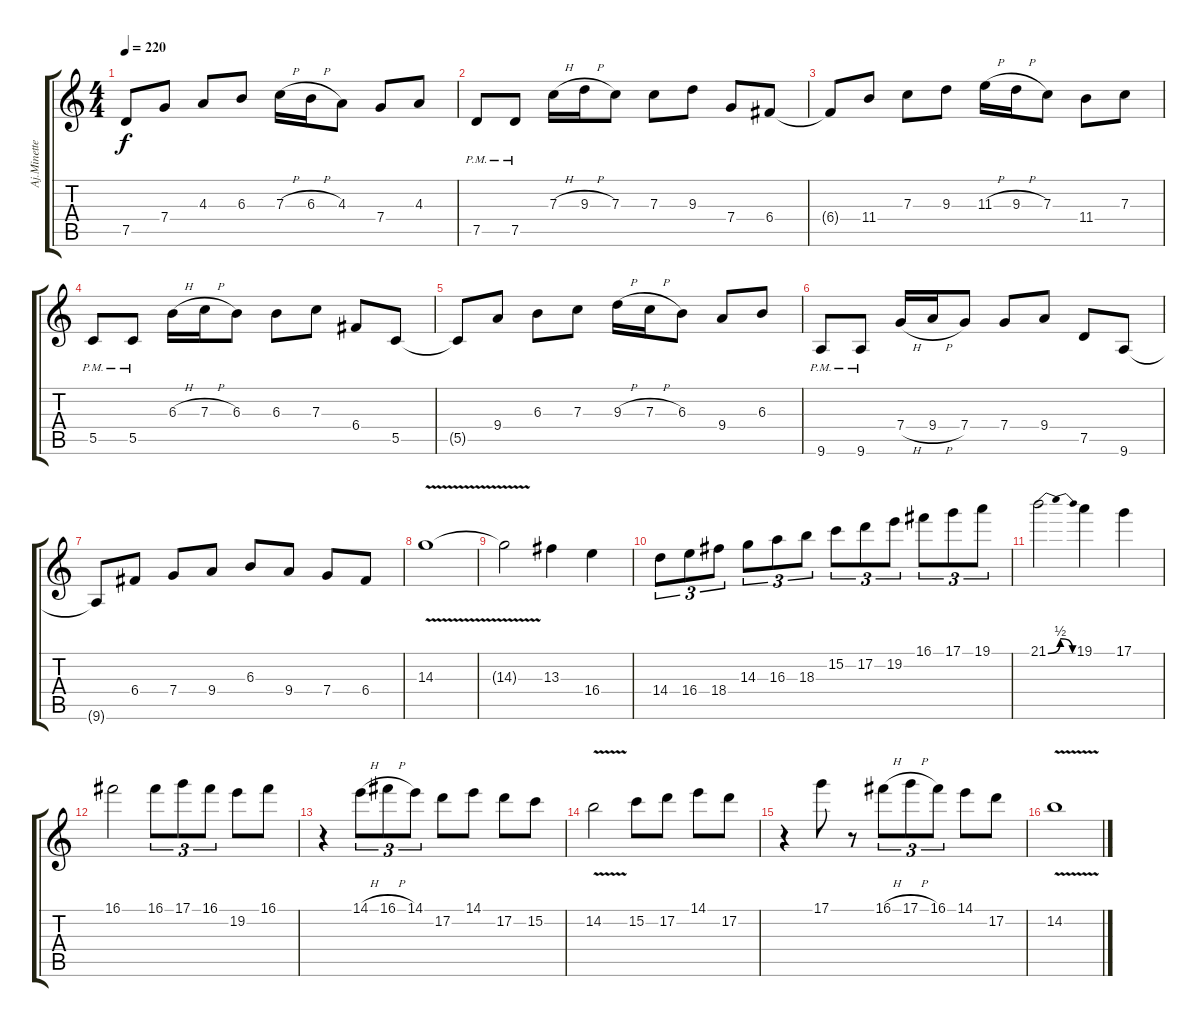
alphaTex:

\track ("Aj.Minette(Leader Guitar)" "Aj.Minette") {instrument distortionguitar}
\staff {score tabs}
\tuning (D4 A3 F3 C3 G2 C2) {hide}
\ts (4 4)
\tempo 220
\clef g2
\ks c
7.5{t}.8{dy f} 7.4.8 4.3.8 6.3.8 7.3{h}.16 6.3{h}.16 4.3.8 7.4.8 4.3.8 |
7.5{pm}.8 7.5{pm}.8 7.3{h}.16 9.3{h}.16 7.3.8 7.3.8 9.3.8 7.4.8 6.4.8 |
6.4{t}.8 11.4.8 7.3.8 9.3.8 11.3{h}.16 9.3{h}.16 7.3.8 11.4.8 7.3.8 |
5.5{pm}.8 5.5{pm}.8 6.3{h}.16 7.3{h}.16 6.3.8 6.3.8 7.3.8 6.4.8 5.5.8 |
5.5{t}.8 9.4.8 6.3.8 7.3.8 9.3{h}.16 7.3{h}.16 6.3.8 9.4.8 6.3.8 |
9.6{pm}.8 9.6{pm}.8 7.4{h}.16 9.4{h}.16 7.4.8 7.4.8 9.4.8 7.5.8 9.6.8 |
9.6{t}.8 6.4.8 7.4.8 9.4.8 6.3.8 9.4.8 7.4.8 6.4.8 |
14.3{v}.1 |
14.3{t}.2 13.3.4 16.4.4 |
14.4.8{tu (3 2)} 16.4.8{tu (3 2)} 18.4.8{tu (3 2)} 14.3.8{tu (3 2)} 16.3.8{tu (3 2)} 18.3.8{tu (3 2)} 15.2.8{tu (3 2)} 17.2.8{tu (3 2)} 19.2.8{tu (3 2)} 16.1.8{tu (3 2)} 17.1.8{tu (3 2)} 19.1.8{tu (3 2)} |
21.1{be (bendrelease 0 0 15 2 35 2 60 0)}.2 19.1.4 17.1.4 |
16.1.2 16.1.8{tu (3 2)} 17.1.8{tu (3 2)} 16.1.8{tu (3 2)} 19.2.8 16.1.8 |
r.4 14.1{h}.8{tu (3 2)} 16.1{h}.8{tu (3 2)} 14.1.8{tu (3 2)} 17.2.8 14.1.8 17.2.8 15.2.8 |
14.2{v}.2 15.2.8 17.2.8 14.1.8 17.2.8 |
r.4 17.1.8 r.8 16.1{h}.8{tu (3 2)} 17.1{h}.8{tu (3 2)} 16.1.8{tu (3 2)} 14.1.8 17.2.8 |
14.2{v}.1
